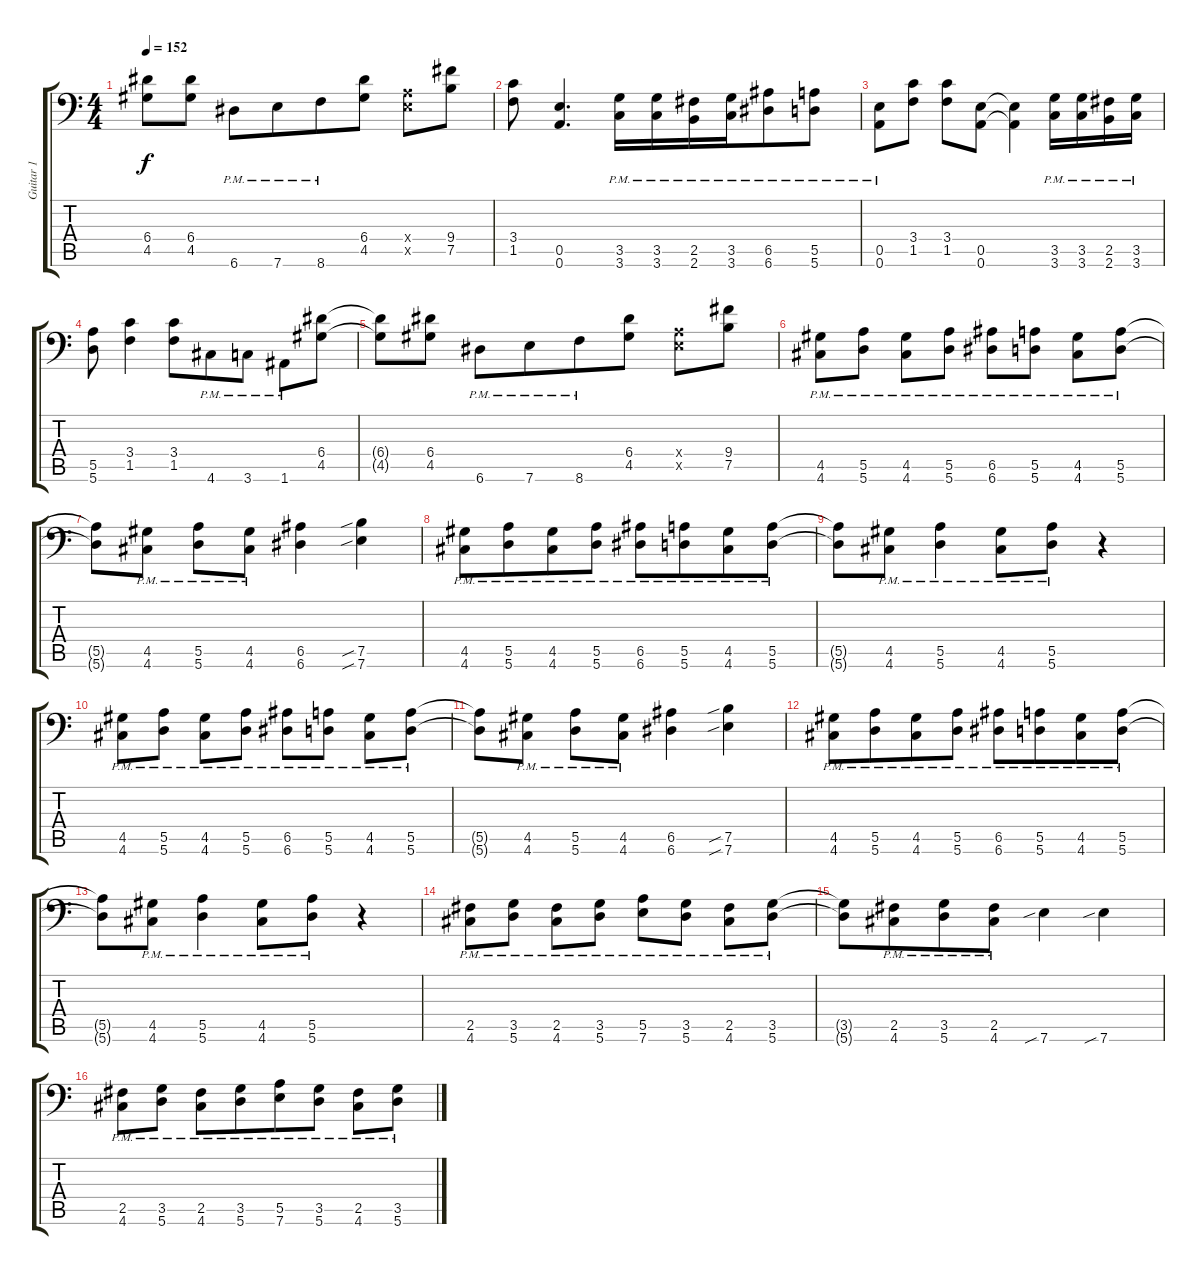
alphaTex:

\track ("Guitar 1" "Guitar 1") {instrument distortionguitar}
\staff {score tabs}
\tuning (B3 Gb3 D3 A2 E2 A1) {hide}
\ts (4 4)
\tempo 152
\clef f4
\ks c
(6.4{t} 4.5{t}).8{dy f} (6.4 4.5).8 6.6{pm}.8 7.6{pm}.8{beam merge} 8.6{pm}.8{beam merge} (6.4 4.5).8 (0.4{x} 0.5{x}).8 (9.4 7.5).8 |
(3.4 1.5).8 (0.5 0.6).4{d} (3.5{pm} 3.6{pm}).16 (3.5{pm} 3.6{pm}).16{beam merge} (2.5{pm} 2.6{pm}).16{beam merge} (3.5{pm} 3.6{pm}).16{beam merge} (6.5{pm} 6.6{pm}).8 (5.5{pm} 5.6{pm}).8 |
(0.5{pm} 0.6{pm}).8 (3.4 1.5).8 (3.4 1.5).8{beam merge} (0.5 0.6).8 (0.5{t} 0.6{t}).4{beam merge} (3.5{pm} 3.6{pm}).16 (3.5{pm} 3.6{pm}).16 (2.5{pm} 2.6{pm}).16{beam merge} (3.5{pm} 3.6{pm}).16 |
(5.5 5.6).8 (3.4 1.5).4{beam merge} (3.4 1.5).8{beam merge} 4.6{pm}.8 3.6{pm}.8 1.6{pm}.8 (6.4 4.5).8 |
(6.4{t} 4.5{t}).8 (6.4 4.5).8 6.6{pm}.8 7.6{pm}.8{beam merge} 8.6{pm}.8{beam merge} (6.4 4.5).8 (0.4{x} 0.5{x}).8 (9.4 7.5).8 |
(4.5{pm} 4.6{pm}).8 (5.5{pm} 5.6{pm}).8 (4.5{pm} 4.6{pm}).8{beam merge} (5.5{pm} 5.6{pm}).8 (6.5{pm} 6.6{pm}).8 (5.5{pm} 5.6{pm}).8 (4.5{pm} 4.6{pm}).8 (5.5{pm} 5.6{pm}).8 |
(5.5{t} 5.6{t}).8 (4.5{pm} 4.6{pm}).8 (5.5{pm} 5.6{pm}).8 (4.5{pm} 4.6{pm}).8 (6.5 6.6).4 (7.5{sib} 7.6{sib}).4 |
(4.5{pm} 4.6{pm}).8 (5.5{pm} 5.6{pm}).8{beam merge} (4.5{pm} 4.6{pm}).8 (5.5{pm} 5.6{pm}).8 (6.5{pm} 6.6{pm}).8{beam merge} (5.5{pm} 5.6{pm}).8{beam merge} (4.5{pm} 4.6{pm}).8 (5.5{pm} 5.6{pm}).8 |
(5.5{t} 5.6{t}).8 (4.5{pm} 4.6{pm}).8{beam merge} (5.5{pm} 5.6{pm}).4 (4.5{pm} 4.6{pm}).8{beam merge} (5.5{pm} 5.6{pm}).8 r.4 |
(4.5{pm} 4.6{pm}).8 (5.5{pm} 5.6{pm}).8 (4.5{pm} 4.6{pm}).8{beam merge} (5.5{pm} 5.6{pm}).8 (6.5{pm} 6.6{pm}).8 (5.5{pm} 5.6{pm}).8 (4.5{pm} 4.6{pm}).8 (5.5{pm} 5.6{pm}).8 |
(5.5{t} 5.6{t}).8 (4.5{pm} 4.6{pm}).8 (5.5{pm} 5.6{pm}).8 (4.5{pm} 4.6{pm}).8 (6.5 6.6).4 (7.5{sib} 7.6{sib}).4 |
(4.5{pm} 4.6{pm}).8 (5.5{pm} 5.6{pm}).8{beam merge} (4.5{pm} 4.6{pm}).8 (5.5{pm} 5.6{pm}).8 (6.5{pm} 6.6{pm}).8{beam merge} (5.5{pm} 5.6{pm}).8{beam merge} (4.5{pm} 4.6{pm}).8 (5.5{pm} 5.6{pm}).8 |
(5.5{t} 5.6{t}).8 (4.5{pm} 4.6{pm}).8{beam merge} (5.5{pm} 5.6{pm}).4 (4.5{pm} 4.6{pm}).8{beam merge} (5.5{pm} 5.6{pm}).8 r.4 |
(2.5{pm} 4.6{pm}).8 (3.5{pm} 5.6{pm}).8 (2.5{pm} 4.6{pm}).8 (3.5{pm} 5.6{pm}).8 (5.5{pm} 7.6{pm}).8{beam merge} (3.5{pm} 5.6{pm}).8 (2.5{pm} 4.6{pm}).8{beam merge} (3.5{pm} 5.6{pm}).8 |
(3.5{t} 5.6{t}).8{beam merge} (2.5{pm} 4.6{pm}).8{beam merge} (3.5{pm} 5.6{pm}).8{beam merge} (2.5{pm} 4.6{pm}).8 7.6{sib}.4 7.6{sib}.4 |
(2.5{pm} 4.6{pm}).8{beam merge} (3.5{pm} 5.6{pm}).8 (2.5{pm} 4.6{pm}).8{beam merge} (3.5{pm} 5.6{pm}).8{beam merge} (5.5{pm} 7.6{pm}).8 (3.5{pm} 5.6{pm}).8 (2.5{pm} 4.6{pm}).8 (3.5{pm} 5.6{pm}).8
